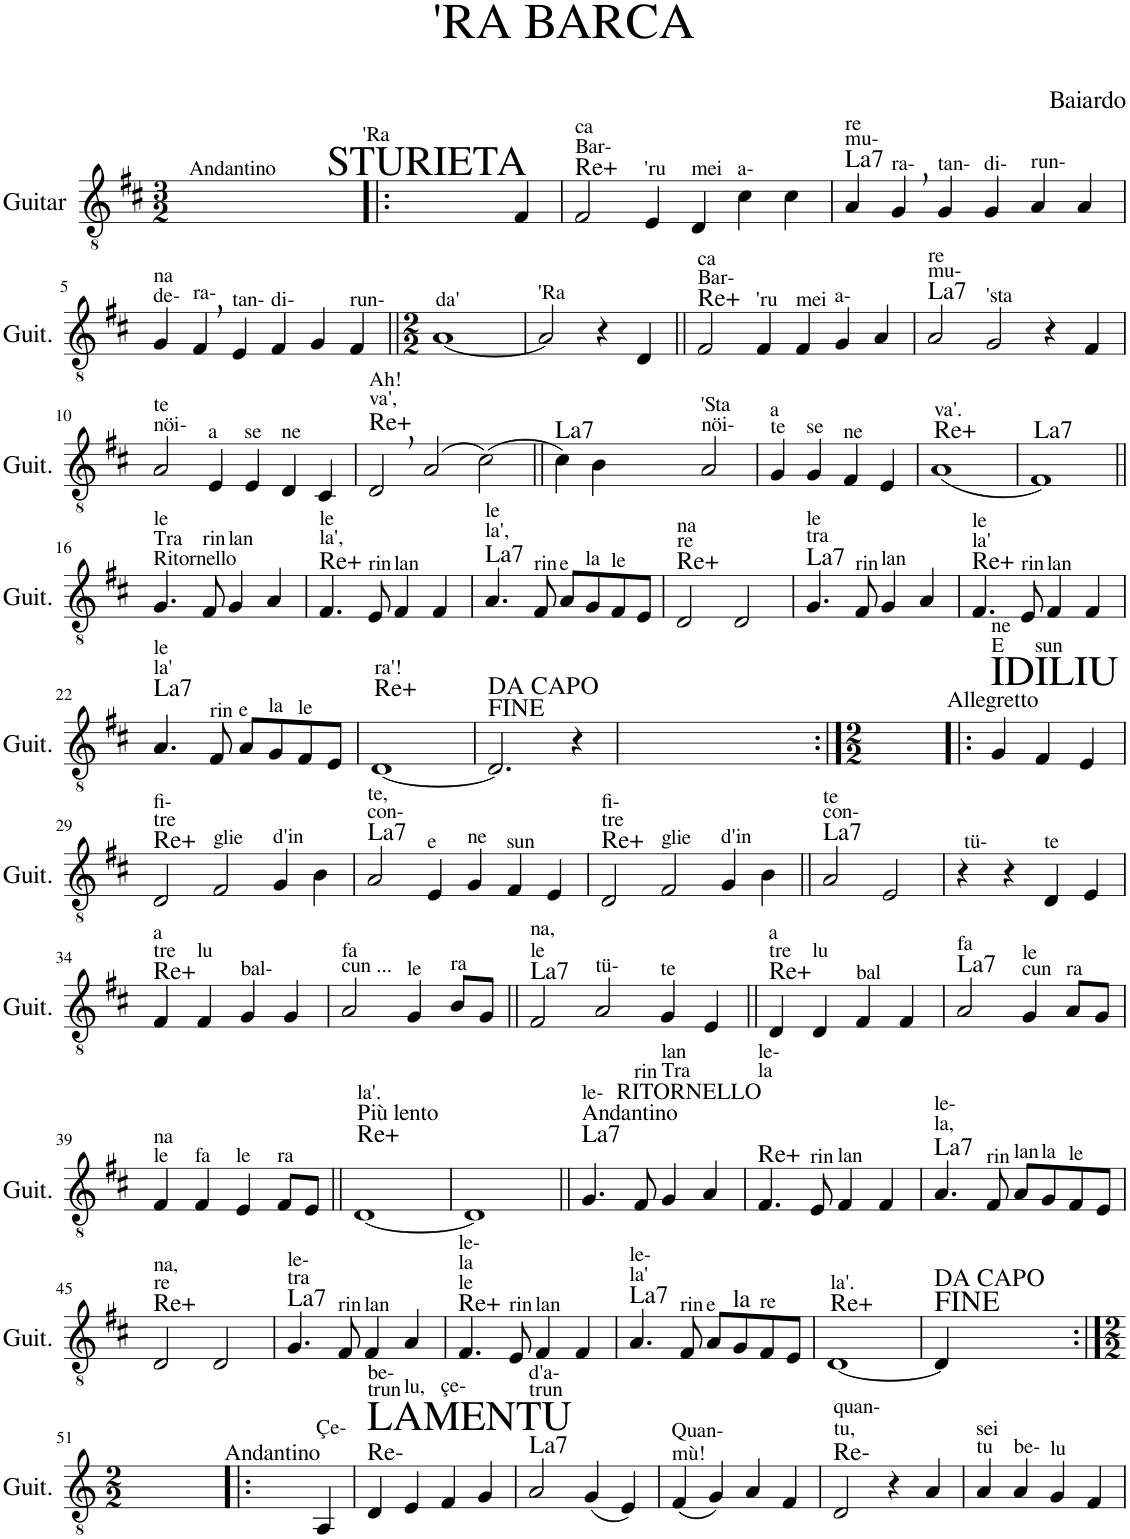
**kern	**harte
*part1	*part1
*staff1	*
*I"Guitar	*
*I'Guit.	*
*clefGv2	*
*k[f#c#]	*
*M3/2	*
=1	=1
!LO:TX:a:t=Andantino	!
*^	*
1ryy	1ryy	.
2ryy	4ryy	.
!	!LO:TX:a:t=STURIETA	!
.	4ryy	.
=2!|:	=2!|:	=2!|:
!LO:TX:a:t='Ra	!	!
*v	*v	*
1ryy	.
4ryy	.
4F#/	.
=3	=3
!LO:TX:a:t=Bar-	!
!LO:TX:a:t=ca	!LO:H:kt=Re+
2F#/	N
!LO:TX:a:t='ru	!
4E/	.
!LO:TX:a:t=mei	!
4D/	.
!LO:TX:a:t=a-	!
4c#\	.
4c#\	.
=4	=4
!LO:TX:a:t=mu-	!
!LO:TX:a:t=re	!LO:H:kt=La7
4A/	N
!LO:TX:a:t=ra-	!
4G,/	.
!LO:TX:a:t=tan-	!
4G/	.
!LO:TX:a:t=di-	!
4G/	.
!LO:TX:a:t=run-	!
4A/	.
4A/	.
!!LO:LB:g=z
=5	=5
!LO:TX:a:t=de-	!
!LO:TX:a:t=na	!
4G/	.
!LO:TX:a:t=ra-	!
4F#,/	.
!LO:TX:a:t=tan-	!
4E/	.
!LO:TX:a:t=di-	!
4F#/	.
4G/	.
!LO:TX:a:t=run-	!
4F#/	.
=6||	=6||
*M2/2	*
!LO:TX:a:t=da'	!
[1A	.
=7	=7
!LO:TX:a:t='Ra	!
2A/]	.
4r	.
4D/	.
=8||	=8||
!LO:TX:a:t=Bar-	!
!LO:TX:a:t=ca	!LO:H:kt=Re+
2F#/	N
!LO:TX:a:t='ru	!
4F#/	.
!LO:TX:a:t=mei	!
4F#/	.
!LO:TX:a:t=a-	!
4G/	.
4A/	.
=9	=9
!LO:TX:a:t=mu-	!
!LO:TX:a:t=re	!LO:H:kt=La7
2A/	N
!LO:TX:a:t='sta	!
2G/	.
4r	.
4F#/	.
!!LO:LB:g=z
=10	=10
!LO:TX:a:t=nöi-	!
!LO:TX:a:t=te	!
2A/	.
!LO:TX:a:t=a	!
4E/	.
!LO:TX:a:t=se	!
4E/	.
!LO:TX:a:t=ne	!
4D/	.
4C#/	.
=11	=11
!LO:TX:a:t=va',	!
!LO:TX:a:t=Ah!	!LO:H:kt=Re+
2D,/	N
(2A/	.
(2c#\)	.
=12||	=12||
!	!LO:H:kt=La7
4c#\)	N
4B\	.
!LO:TX:a:t=nöi-	!
!LO:TX:a:t='Sta	!
2A/	.
=13	=13
!LO:TX:a:t=te	!
!LO:TX:a:t=a	!
4G/	.
!LO:TX:a:t=se	!
4G/	.
!LO:TX:a:t=ne	!
4F#/	.
4E/	.
=14	=14
!LO:TX:a:t=va'.	!LO:H:kt=Re+
(1A	N
=15	=15
!	!LO:H:kt=La7
1F#)	N
!!LO:LB:g=z
=16||	=16||
!LO:TX:a:t=Ritornello	!
!LO:TX:a:t=Tra	!
!LO:TX:a:t=le	!
4.G/	.
!LO:TX:a:t=rin	!
8F#/	.
!LO:TX:a:t=lan	!
4G/	.
4A/	.
=17	=17
!LO:TX:a:t=la',	!
!LO:TX:a:t=le	!LO:H:kt=Re+
4.F#/	N
!LO:TX:a:t=rin	!
8E/	.
!LO:TX:a:t=lan	!
4F#/	.
4F#/	.
=18	=18
!LO:TX:a:t=la',	!
!LO:TX:a:t=le	!LO:H:kt=La7
4.A/	N
!LO:TX:a:t=rin	!
8F#/	.
!LO:TX:a:t=e	!
8A/L	.
!LO:TX:a:t=la	!
8G/	.
!LO:TX:a:t=le	!
8F#/	.
8E/J	.
=19	=19
!LO:TX:a:t=re	!
!LO:TX:a:t=na	!LO:H:kt=Re+
2D/	N
2D/	.
=20	=20
!LO:TX:a:t=tra	!
!LO:TX:a:t=le	!LO:H:kt=La7
4.G/	N
!LO:TX:a:t=rin	!
8F#/	.
!LO:TX:a:t=lan	!
4G/	.
4A/	.
=21	=21
!LO:TX:a:t=la'	!
!LO:TX:a:t=le	!LO:H:kt=Re+
4.F#/	N
!LO:TX:a:t=rin	!
8E/	.
!LO:TX:a:t=lan	!
4F#/	.
4F#/	.
!!LO:LB:g=z
=22	=22
!LO:TX:a:t=la'	!
!LO:TX:a:t=le	!LO:H:kt=La7
4.A/	N
!LO:TX:a:t=rin	!
8F#/	.
!LO:TX:a:t=e	!
8A/L	.
!LO:TX:a:t=la	!
8G/	.
!LO:TX:a:t=le	!
8F#/	.
8E/J	.
=23	=23
!LO:TX:a:t=ra'!	!LO:H:kt=Re+
[1D	N
=24	=24
2.D/]	.
4r	.
=25	=25
1ryy	.
=26-	=26-
1ryy	.
=27:|!	=27:|!
*M2/2	*
1ryy	.
=28!|:	=28!|:
!LO:TX:a:t=Allegretto	!
4ryy	.
!LO:TX:a:t=IDILIU	!
!LO:TX:a:t=E	!
!LO:TX:a:t=ne	!
4G/	.
!LO:TX:a:t=sun	!
4F#/	.
4E/	.
!!LO:LB:g=z
=29	=29
!LO:TX:a:t=tre	!
!LO:TX:a:t=fi-	!LO:H:kt=Re+
2D/	N
!LO:TX:a:t=glie	!
2F#/	.
!LO:TX:a:t=d'in	!
4G/	.
4B\	.
=30	=30
!LO:TX:a:t=con-	!
!LO:TX:a:t=te,	!LO:H:kt=La7
2A/	N
!LO:TX:a:t=e	!
4E/	.
!LO:TX:a:t=ne	!
4G/	.
!LO:TX:a:t=sun	!
4F#/	.
4E/	.
=31	=31
!LO:TX:a:t=tre	!
!LO:TX:a:t=fi-	!LO:H:kt=Re+
2D/	N
!LO:TX:a:t=glie	!
2F#/	.
!LO:TX:a:t=d'in	!
4G/	.
4B\	.
=32||	=32||
!LO:TX:a:t=con-	!
!LO:TX:a:t=te	!LO:H:kt=La7
2A/	N
2E/	.
=33	=33
!LO:TX:a:t=tü-	!
4r	.
4r	.
!LO:TX:a:t=te	!
4D/	.
4E/	.
!!LO:LB:g=z
=34	=34
!LO:TX:a:t=tre	!
!LO:TX:a:t=a	!LO:H:kt=Re+
4F#/	N
!LO:TX:a:t=lu	!
4F#/	.
!LO:TX:a:t=bal-	!
4G/	.
4G/	.
=35	=35
!LO:TX:a:t=cun ...	!
!LO:TX:a:t=fa	!
2A/	.
!LO:TX:a:t=le	!
4G/	.
!LO:TX:a:t=ra	!
8B/L	.
8G/J	.
=36||	=36||
!LO:TX:a:t=le	!
!LO:TX:a:t=na,	!LO:H:kt=La7
2F#/	N
!LO:TX:a:t=tü-	!
2A/	.
!LO:TX:a:t=te	!
4G/	.
4E/	.
=37||	=37||
!LO:TX:a:t=tre	!
!LO:TX:a:t=a	!LO:H:kt=Re+
4D/	N
!LO:TX:a:t=lu	!
4D/	.
!LO:TX:a:t=bal	!
4F#/	.
4F#/	.
=38	=38
!LO:TX:a:t=fa	!LO:H:kt=La7
2A/	N
!LO:TX:a:t=cun	!
!LO:TX:a:t=le	!
4G/	.
!LO:TX:a:t=ra	!
8A/L	.
8G/J	.
!!LO:LB:g=z
=39	=39
!LO:TX:a:t=le	!
!LO:TX:a:t=na	!
4F#/	.
!LO:TX:a:t=fa	!
4F#/	.
!LO:TX:a:t=le	!
4E/	.
!LO:TX:a:t=ra	!
8F#/L	.
8E/J	.
=40||	=40||
!LO:TX:a:t=Più lento	!
!LO:TX:a:t=la'.	!LO:H:kt=Re+
[1D	N
=41	=41
1D]	.
=42||	=42||
!LO:TX:a:t=Andantino	!
!LO:TX:a:t=le-	!LO:H:kt=La7
*^	*
4.G/	4ryy	N
!	!LO:TX:a:t=RITORNELLO	!
.	2.ryy	.
!LO:TX:a:t=rin	!	!
8F#/	.	.
!LO:TX:a:t=Tra	!	!
!LO:TX:a:t=lan	!	!
4G/	.	.
4A/	.	.
=43	=43	=43
!LO:TX:a:t=la	!	!
!LO:TX:a:t=le-	!	!LO:H:kt=Re+
*v	*v	*
4.F#/	N
!LO:TX:a:t=rin	!
8E/	.
!LO:TX:a:t=lan	!
4F#/	.
4F#/	.
=44	=44
!LO:TX:a:t=la,	!
!LO:TX:a:t=le-	!LO:H:kt=La7
4.A/	N
!LO:TX:a:t=rin	!
8F#/	.
!LO:TX:a:t=lan	!
8A/L	.
!LO:TX:a:t=la	!
8G/	.
!LO:TX:a:t=le	!
8F#/	.
8E/J	.
!!LO:LB:g=z
=45	=45
!LO:TX:a:t=re	!
!LO:TX:a:t=na,	!LO:H:kt=Re+
2D/	N
2D/	.
=46	=46
!LO:TX:a:t=tra	!
!LO:TX:a:t=le-	!LO:H:kt=La7
4.G/	N
!LO:TX:a:t=rin	!
8F#/	.
!LO:TX:a:t=lan	!
4F#/	.
4A/	.
=47	=47
!LO:TX:a:t=le	!
!LO:TX:a:t=la	!
!LO:TX:a:t=le-	!LO:H:kt=Re+
4.F#/	N
!LO:TX:a:t=rin	!
8E/	.
!LO:TX:a:t=lan	!
4F#/	.
4F#/	.
=48	=48
!LO:TX:a:t=la'	!
!LO:TX:a:t=le-	!LO:H:kt=La7
4.A/	N
!LO:TX:a:t=rin	!
8F#/	.
!LO:TX:a:t=e	!
8A/L	.
!	!LO:H:kt=la
8G/	N
!LO:TX:a:t=re	!
8F#/	.
8E/J	.
=49	=49
!LO:TX:a:t=la'.	!LO:H:kt=Re+
[1D	N
=50	=50
4D/]	.
4ryy	.
2ryy	.
!!LO:LB:g=z
=51:|!	=51:|!
*k[b-]	*
*M2/2	*
1ryy	.
=52!|:	=52!|:
!LO:TX:a:t=Andantino	!
2ryy	.
4ryy	.
!LO:TX:a:t=Çe-	!
4AA/	.
=53	=53
!LO:TX:a:t=LAMENTU	!
!LO:TX:a:t=trun	!
!LO:TX:a:t=be-	!LO:H:kt=Re-
4D/	N
!LO:TX:a:t=lu,	!
4E/	.
!LO:TX:a:t=çe-	!
4F/	.
4G/	.
=54	=54
!LO:TX:a:t=trun	!
!LO:TX:a:t=d'a-	!LO:H:kt=La7
2A/	N
(4G/	.
4E/)	.
=55	=55
!LO:TX:a:t=mù!	!
!LO:TX:a:t=Quan-	!
(4F/	.
4G/)	.
4A/	.
4F/	.
=56	=56
!LO:TX:a:t=tu,	!
!LO:TX:a:t=quan-	!LO:H:kt=Re-
2D/	N
4r	.
4A/	.
=57	=57
!LO:TX:a:t=tu	!
!LO:TX:a:t=sei	!
4A/	.
!LO:TX:a:t=be-	!
4A/	.
!LO:TX:a:t=lu	!
4G/	.
4F/	.
=	=
*-	*-
